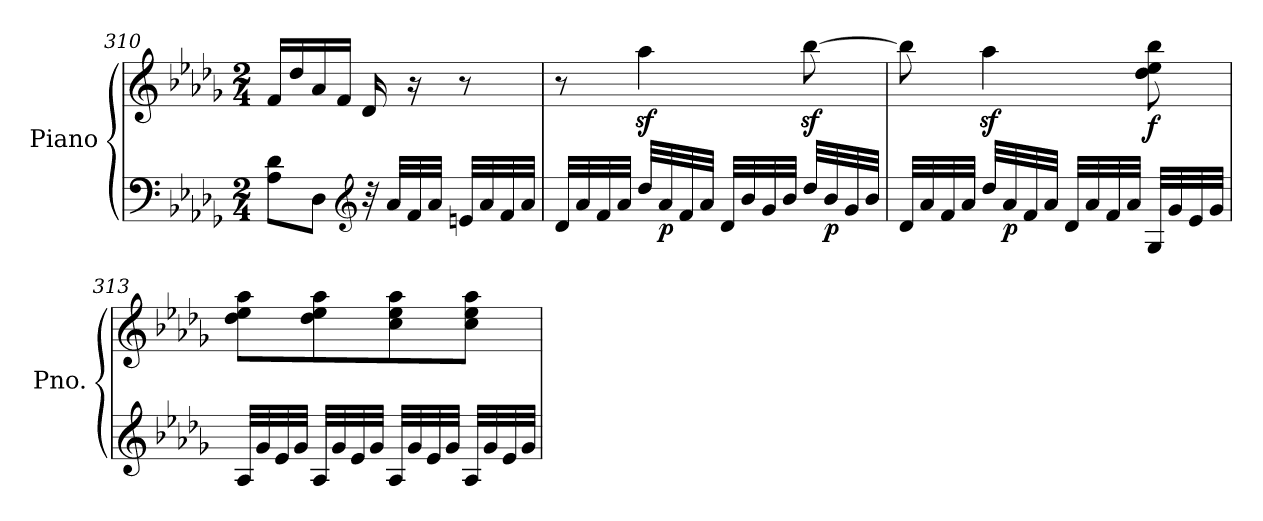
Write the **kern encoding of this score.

**kern	**kern	**dynam
*part1	*part1	*part1
*staff2	*staff1	*staff1/2
*I"Piano	*	*
*I'Pno.	*	*
*clefF4	*clefG2	*
*k[b-e-a-d-g-]	*k[b-e-a-d-g-]	*
*M2/4	*M2/4	*
=310	=310	=310
8A-\ 8d-\L	16f/LL	.
.	16dd-/	.
8D-\J	16a-/	.
.	16f/JJ	.
*clefG2	*	*
*	*MM72	*
32r	16d-/	.
32a-/LLL	.	.
32f/	16r	.
32a-/JJJ	.	.
32en/LLL	8r	.
32a-/	.	.
32f/	.	.
32a-/JJJ	.	.
!!LO:LB:g=z
=311	=311	=311
32d-/LLL	8r	.
32a-/	.	.
32f/	.	.
32a-/JJJ	.	.
32dd-/LLL	4aa-z<\	.
!	!	!LO:DY:b=2
32a-/	.	p
32f/	.	.
32a-/JJJ	.	.
32d-/LLL	.	.
32b-/	.	.
32g-/	.	.
32b-/JJJ	.	.
32dd-/LLL	[8bb-z<\	.
!	!	!LO:DY:b=2
32b-/	.	p
32g-/	.	.
32b-/JJJ	.	.
=312	=312	=312
32d-/LLL	8bb-\]	.
32a-/	.	.
32f/	.	.
32a-/JJJ	.	.
32dd-/LLL	4aa-z<\	.
!	!	!LO:DY:b=2
32a-/	.	p
32f/	.	.
32a-/JJJ	.	.
32d-/LLL	.	.
32a-/	.	.
32f/	.	.
32a-/JJJ	.	.
!	!	!LO:DY:b
32G-/LLL	8dd-\ 8ee-\ 8bb-\	f
32g-/	.	.
32e-/	.	.
32g-/JJJ	.	.
=313	=313	=313
32A-/LLL	8dd-\ 8ee-\ 8aa-\L	.
32g-/	.	.
32e-/	.	.
32g-/JJJ	.	.
32A-/LLL	8dd-\ 8ee-\ 8aa-\	.
32g-/	.	.
32e-/	.	.
32g-/JJJ	.	.
32A-/LLL	8cc\ 8ee-\ 8aa-\	.
32g-/	.	.
32e-/	.	.
32g-/JJJ	.	.
32A-/LLL	8cc\ 8ee-\ 8aa-\J	.
32g-/	.	.
32e-/	.	.
32g-/JJJ	.	.
=	=	=
*-	*-	*-
